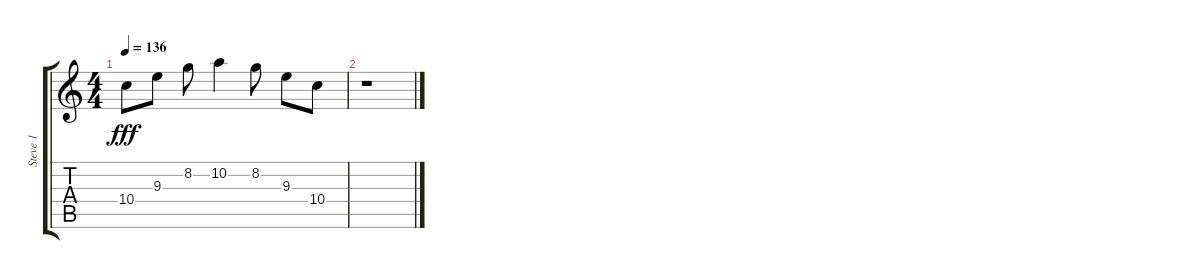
\track ("Steve 1" "Steve 1") {instrument electricguitarmuted}
\staff {score tabs}
\tuning (E4 B3 G3 D3 A2 E2) {hide}
\ts (4 4)
\tempo 136
\clef g2
\ks c
10.4.8{dy fff} 9.3.8 8.2.8 10.2.4 8.2.8 9.3.8 10.4.8 |
r.1
